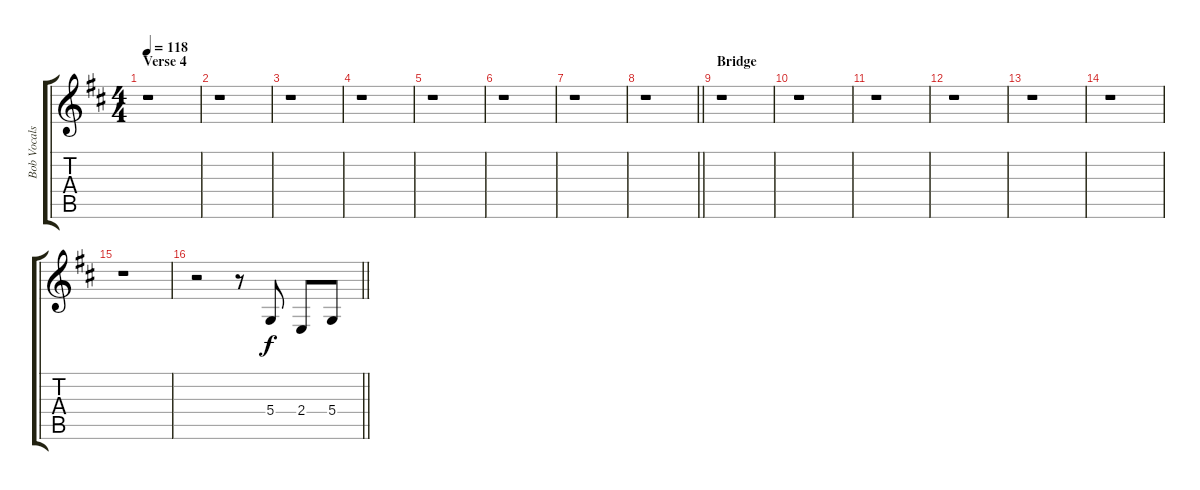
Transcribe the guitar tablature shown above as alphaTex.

\track ("Bob Vocals" "Bob Vocals") {instrument altosax}
\staff {score tabs}
\tuning (E4 B3 G3 D3 A2 E2) {hide}
\ts (4 4)
\section ("" "Verse 4")
\tempo 118
\clef g2
\ks d
r.1{dy f} |
r.1 |
r.1 |
r.1 |
r.1 |
r.1 |
r.1 |
\barLineRight lightlight
r.1 |
\section ("" "Bridge")
r.1 |
r.1 |
r.1 |
r.1 |
r.1 |
r.1 |
r.1 |
\barLineRight lightlight
r.2 r.8 5.4.8 2.4.8 5.4.8
